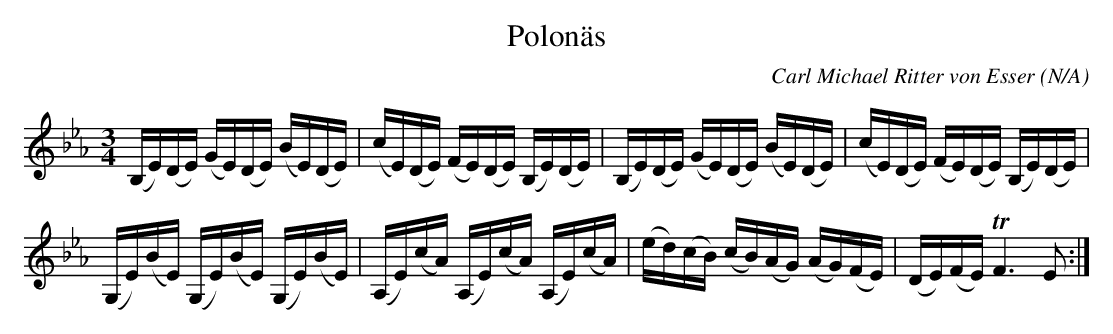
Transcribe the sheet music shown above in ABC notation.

X:1
T:Polonäs
C:Carl Michael Ritter von Esser
O:N/A
M:3/4
L:1/16
K:Eb
 (B,E)(DE) (GE)(DE) (BE)(DE) |(cE)(DE) (FE)(DE) (B,E)(DE) | (B,E)(DE) (GE)(DE) (BE)(DE) |(cE)(DE) (FE)(DE) (B,E)(DE)|
(G,E)(BE) (G,E)(BE) (G,E)(BE)| (A,E)(cA) (A,E)(cA) (A,E)(cA)| (ed)(cB) (cB)(AG) (AG)(FE)| (DE)(FE)TF6 E2  :|
